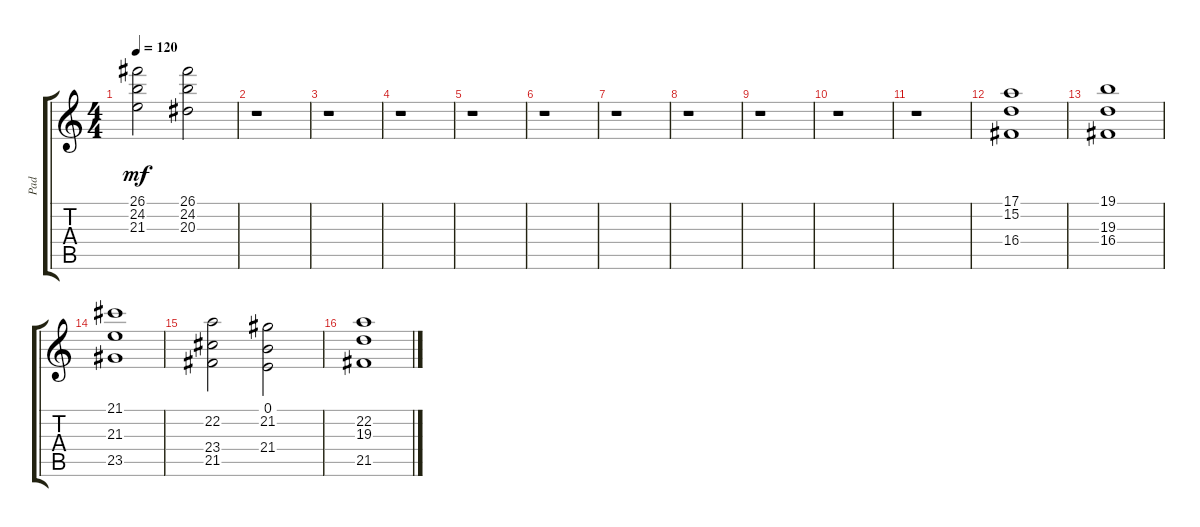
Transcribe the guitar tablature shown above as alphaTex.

\track ("Pad" "Pad") {instrument pad2warm}
\staff {score tabs}
\tuning (E4 B3 G3 D3 A2 E2) {hide}
\ts (4 4)
\tempo 120
\clef g2
\ks c
(26.1 24.2 21.3).2{dy mf} (26.1 24.2 20.3).2 |
r.1 |
r.1 |
r.1 |
r.1 |
r.1 |
r.1 |
r.1 |
r.1 |
r.1 |
r.1 |
(17.1 15.2 16.4).1 |
(19.1 19.3 16.4).1 |
(21.1 21.3 23.5).1 |
(22.2 23.4 21.5).2 (0.1 21.2 21.4).2 |
(22.2 19.3 21.5).1
